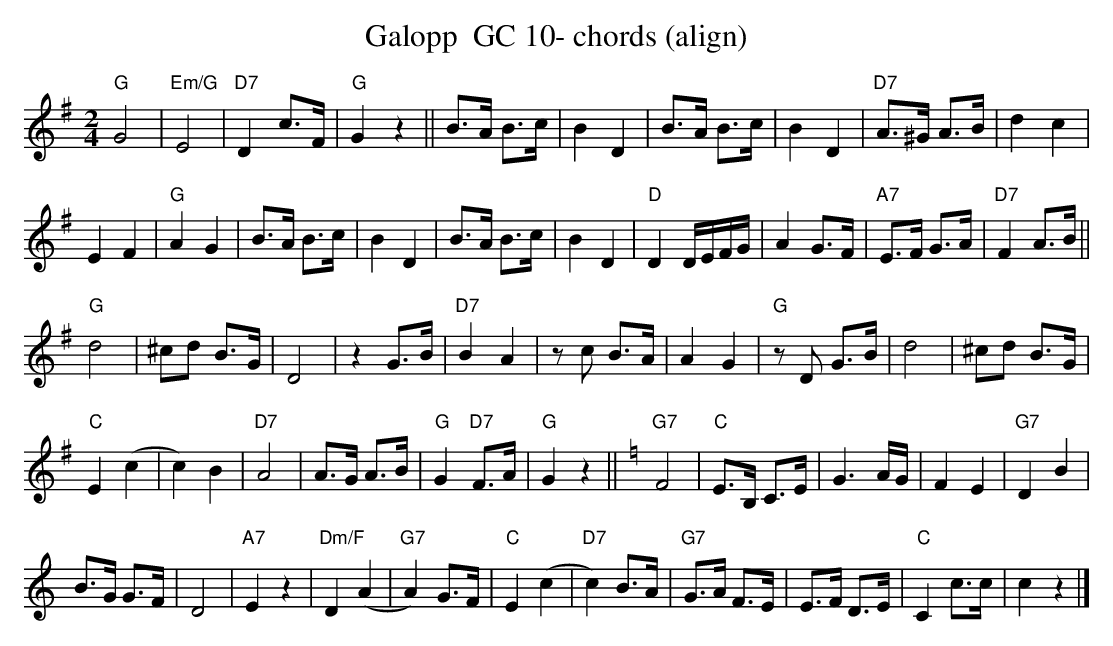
X:1
T:Galopp  GC 10- chords (align)
M:2/4
L:1/8
K:G %%MIDI gchordon
"G"G4 | "Em/G"E4 | "D7"D2c>F | "G"G2z2 || B>A B>c | B2D2 | B>A B>c | B2D2 | \
"D7"A>^G A>B | d2c2 |
E2F2 | "G"A2G2 | B>A B>c | B2D2 | B>A B>c | B2D2 | \
"D"D2D/2E/2F/2G/2 | A2 G>F | "A7"E>F G>A | "D7"F2 A>B ||
"G"d4 | ^cd B>G | D4 | \
z2G>B | "D7"B2A2 | zc B>A | A2G2 | "G"zD G>B | d4 | ^cd B>G |
"C"E2 (c2 | c2)B2 | \
"D7"A4 | A>G A>B | "G"G2 "D7"F>A | "G"G2z2 || [K:C] "G7"F4 | "C"E>B, C>E | G3 A/2G/2 | \
F2E2 | "G7"D2B2 |
B>G G>F | D4 | "A7"E2z2 | "Dm/F"D2 (A2 | "G7"A2) G>F | "C"E2 (c2 | \
"D7"c2) B>A | "G7"G>A F>E | E>F D>E | "C"C2 c>c | c2z2 |]
